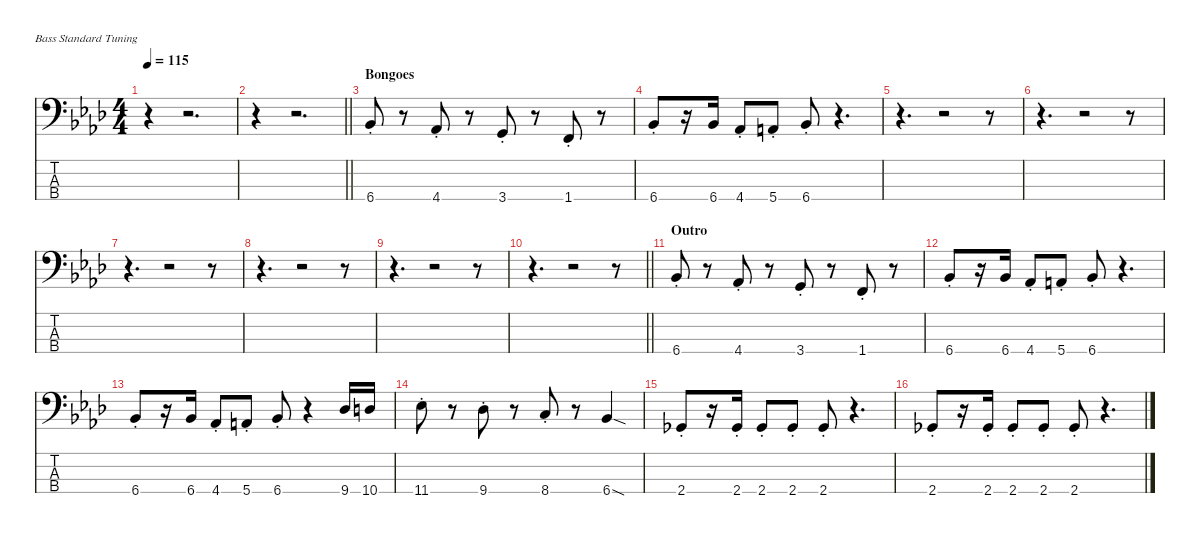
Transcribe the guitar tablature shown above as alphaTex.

\defaultSystemsLayout 4
\hideDynamics
\bracketExtendMode nobrackets
\singleTrackTrackNamePolicy hidden
\multiTrackTrackNamePolicy hidden
\firstSystemTrackNameMode fullname
\firstSystemTrackNameOrientation horizontal
\otherSystemsTrackNameOrientation horizontal
\track ("Synth Bass" "synth.bs.") {instrument synthbass1}
\staff {score tabs}
\tuning (G2 D2 A1 E1)
\ts (4 4)
\tempo 115
\clef f4
\ks ab
r.4{dy f beam Down} r.2{d beam Down} |
\barLineRight lightlight
r.4{beam Down} r.2{d beam Down} |
\section ("" "Bongoes")
6.4{st acc b}.8{beam Up} r.8{beam Up} 4.4{st acc b}.8{beam Up} r.8{beam Up} 3.4{st acc forcenatural}.8{beam Up} r.8{beam Up} 1.4{st acc forcenatural}.8{beam Up} r.8{beam Up} |
6.4{st acc b}.8{beam Up} r.16{beam Up} 6.4{acc b}.16{beam Up} 4.4{st acc b}.8{beam Up} 5.4{st acc forcenatural}.8{beam Up} 6.4{st acc b}.8{beam Up} r.4{d beam Up} |
r.4{d beam Down} r.2{beam Down} r.8{beam Down} |
r.4{d beam Down} r.2{beam Down} r.8{beam Down} |
r.4{d beam Down} r.2{beam Down} r.8{beam Down} |
r.4{d beam Down} r.2{beam Down} r.8{beam Down} |
r.4{d beam Down} r.2{beam Down} r.8{beam Down} |
\barLineRight lightlight
r.4{d beam Down} r.2{beam Down} r.8{beam Down} |
\section ("" "Outro")
6.4{st acc b}.8{beam Up} r.8{beam Up} 4.4{st acc b}.8{beam Up} r.8{beam Up} 3.4{st acc forcenatural}.8{beam Up} r.8{beam Up} 1.4{st acc forcenatural}.8{beam Up} r.8{beam Up} |
6.4{st acc b}.8{beam Up} r.16{beam Up} 6.4{acc b}.16{beam Up} 4.4{st acc b}.8{beam Up} 5.4{st acc forcenatural}.8{beam Up} 6.4{st acc b}.8{beam Up} r.4{d beam Up} |
6.4{st acc b}.8{beam Up} r.16{beam Up} 6.4{acc b}.16{beam Up} 4.4{st acc b}.8{beam Up} 5.4{st acc forcenatural}.8{beam Up} 6.4{st acc b}.8{beam Up} r.4{beam Up} 9.4{acc b}.16{beam Up} 10.4{acc forcenatural}.16{beam Up} |
11.4{st acc b}.8{beam Down} r.8{beam Down} 9.4{st acc b}.8{beam Down} r.8{beam Down} 8.4{st acc forcenatural}.8{beam Up} r.8{beam Up} 6.4{sod acc b}.4{beam Up} |
2.4{st acc b}.8{beam Up} r.16{beam Up} 2.4{st acc b}.16{beam Up} 2.4{st acc b}.8{beam Up} 2.4{st acc b}.8{beam Up} 2.4{st acc b}.8{beam Up} r.4{d beam Up} |
2.4{st acc b}.8{beam Up} r.16{beam Up} 2.4{st acc b}.16{beam Up} 2.4{st acc b}.8{beam Up} 2.4{st acc b}.8{beam Up} 2.4{st acc b}.8{beam Up} r.4{d beam Up}
